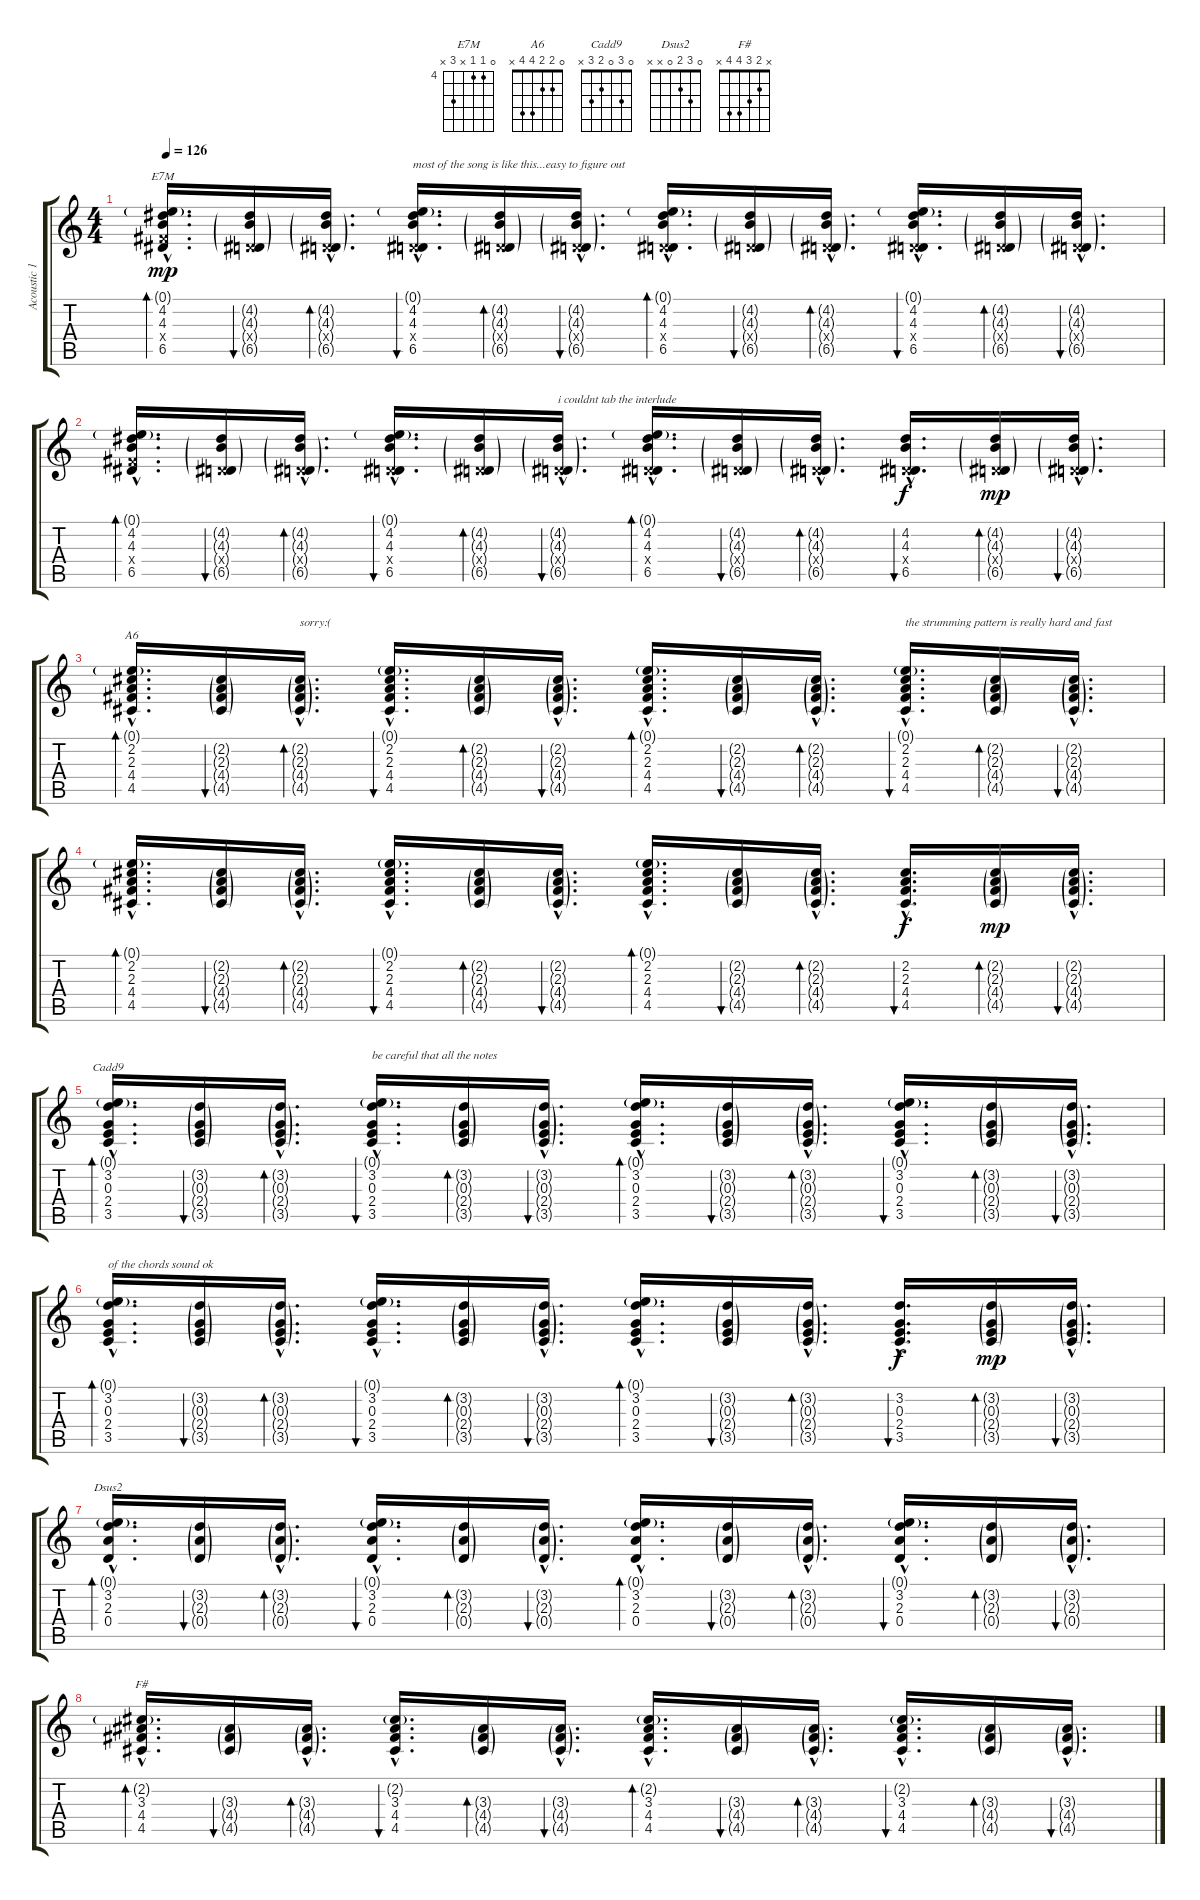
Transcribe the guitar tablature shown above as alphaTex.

\track ("Acoustic 1" "Acoustic 1") {instrument acousticguitarsteel}
\staff {score tabs}
\tuning (E4 B3 G3 D3 A2 E2) {hide}
\chord ("E7M" 0 4 4 x 6 x) {firstfret 4}
\chord ("A6" 0 2 2 4 4 x)
\chord ("Cadd9" 0 3 0 2 3 x)
\chord ("Dsus2" 0 3 2 0 x x)
\chord ("F#" x 2 3 4 4 x)
\ts (4 4)
\tempo 126
\clef g2
\ks c
(0.1{g hac} 4.2{hac} 4.3{hac} 4.4{hac x} 6.5{hac}).16{d bd 60 ch "E7M" dy mp instrument acousticguitarsteel} (4.2{g} 4.3{g} 0.4{g x} 6.5{g}).16{bu 60} (4.2{g hac} 4.3{g hac} 0.4{g hac x} 6.5{g hac}).16{d bd 60} (0.1{g hac} 4.2{hac} 4.3{hac} 0.4{hac x} 6.5{hac}).16{d bu 60 txt "most of the song is like this...easy to figure out"} (4.2{g} 4.3{g} 0.4{g x} 6.5{g}).16{bd 60} (4.2{g hac} 4.3{g hac} 0.4{g hac x} 6.5{g hac}).16{d bu 60} (0.1{g hac} 4.2{hac} 4.3{hac} 0.4{hac x} 6.5{hac}).16{d bd 60} (4.2{g} 4.3{g} 0.4{g x} 6.5{g}).16{bu 60} (4.2{g hac} 4.3{g hac} 0.4{g hac x} 6.5{g hac}).16{d bd 60} (0.1{g hac} 4.2{hac} 4.3{hac} 0.4{hac x} 6.5{hac}).16{d bu 60} (4.2{g} 4.3{g} 0.4{g x} 6.5{g}).16{bd 60} (4.2{g hac} 4.3{g hac} 0.4{g hac x} 6.5{g hac}).16{d bu 60} |
(0.1{g hac} 4.2{hac} 4.3{hac} 4.4{hac x} 6.5{hac}).16{d bd 60} (4.2{g} 4.3{g} 0.4{g x} 6.5{g}).16{bu 60} (4.2{g hac} 4.3{g hac} 0.4{g hac x} 6.5{g hac}).16{d bd 60} (0.1{g hac} 4.2{hac} 4.3{hac} 0.4{hac x} 6.5{hac}).16{d bu 60} (4.2{g} 4.3{g} 0.4{g x} 6.5{g}).16{bd 60} (4.2{g hac} 4.3{g hac} 0.4{g hac x} 6.5{g hac}).16{d bu 60 txt "i couldnt tab the interlude"} (0.1{g hac} 4.2{hac} 4.3{hac} 0.4{hac x} 6.5{hac}).16{d bd 60} (4.2{g} 4.3{g} 0.4{g x} 6.5{g}).16{bu 60} (4.2{g hac} 4.3{g hac} 0.4{g hac x} 6.5{g hac}).16{d bd 60} (4.2{hac} 4.3{hac} 0.4{hac x} 6.5{hac}).16{d bu 60 dy f} (4.2{g} 4.3{g} 0.4{g x} 6.5{g}).16{bd 60 dy mp} (4.2{g hac} 4.3{g hac} 0.4{g hac x} 6.5{g hac}).16{d bu 60} |
(0.1{g hac} 2.2{hac} 2.3{hac} 4.4{hac} 4.5{hac}).16{d bd 60 ch "A6"} (2.2{g} 2.3{g} 4.4{g} 4.5{g}).16{bu 60} (2.2{g hac} 2.3{g hac} 4.4{g hac} 4.5{g hac}).16{d bd 60 txt "sorry:("} (0.1{g hac} 2.2{hac} 2.3{hac} 4.4{hac} 4.5{hac}).16{d bu 60} (2.2{g} 2.3{g} 4.4{g} 4.5{g}).16{bd 60} (2.2{g hac} 2.3{g hac} 4.4{g hac} 4.5{g hac}).16{d bu 60} (0.1{g hac} 2.2{hac} 2.3{hac} 4.4{hac} 4.5{hac}).16{d bd 60} (2.2{g} 2.3{g} 4.4{g} 4.5{g}).16{bu 60} (2.2{g hac} 2.3{g hac} 4.4{g hac} 4.5{g hac}).16{d bd 60} (0.1{g hac} 2.2{hac} 2.3{hac} 4.4{hac} 4.5{hac}).16{d bu 60 txt "the strumming pattern is really hard and fast"} (2.2{g} 2.3{g} 4.4{g} 4.5{g}).16{bd 60} (2.2{g hac} 2.3{g hac} 4.4{g hac} 4.5{g hac}).16{d bu 60} |
(0.1{g hac} 2.2{hac} 2.3{hac} 4.4{hac} 4.5{hac}).16{d bd 60} (2.2{g} 2.3{g} 4.4{g} 4.5{g}).16{bu 60} (2.2{g hac} 2.3{g hac} 4.4{g hac} 4.5{g hac}).16{d bd 60} (0.1{g hac} 2.2{hac} 2.3{hac} 4.4{hac} 4.5{hac}).16{d bu 60} (2.2{g} 2.3{g} 4.4{g} 4.5{g}).16{bd 60} (2.2{g hac} 2.3{g hac} 4.4{g hac} 4.5{g hac}).16{d bu 60} (0.1{g hac} 2.2{hac} 2.3{hac} 4.4{hac} 4.5{hac}).16{d bd 60} (2.2{g} 2.3{g} 4.4{g} 4.5{g}).16{bu 60} (2.2{g hac} 2.3{g hac} 4.4{g hac} 4.5{g hac}).16{d bd 60} (2.2{hac} 2.3{hac} 4.4{hac} 4.5{hac}).16{d bu 60 dy f} (2.2{g} 2.3{g} 4.4{g} 4.5{g}).16{bd 60 dy mp} (2.2{g hac} 2.3{g hac} 4.4{g hac} 4.5{g hac}).16{d bu 60} |
(0.1{g hac} 3.2{hac} 0.3{hac} 2.4{hac} 3.5{hac}).16{d bd 60 ch "Cadd9"} (3.2{g} 0.3{g} 2.4{g} 3.5{g}).16{bu 60} (3.2{g hac} 0.3{g hac} 2.4{g hac} 3.5{g hac}).16{d bd 60} (0.1{g hac} 3.2{hac} 0.3{hac} 2.4{hac} 3.5{hac}).16{d bu 60 txt "be careful that all the notes"} (3.2{g} 0.3{g} 2.4{g} 3.5{g}).16{bd 60} (3.2{g hac} 0.3{g hac} 2.4{g hac} 3.5{g hac}).16{d bu 60} (0.1{g hac} 3.2{hac} 0.3{hac} 2.4{hac} 3.5{hac}).16{d bd 60} (3.2{g} 0.3{g} 2.4{g} 3.5{g}).16{bu 60} (3.2{g hac} 0.3{g hac} 2.4{g hac} 3.5{g hac}).16{d bd 60} (0.1{g hac} 3.2{hac} 0.3{hac} 2.4{hac} 3.5{hac}).16{d bu 60} (3.2{g} 0.3{g} 2.4{g} 3.5{g}).16{bd 60} (3.2{g hac} 0.3{g hac} 2.4{g hac} 3.5{g hac}).16{d bu 60} |
(0.1{g hac} 3.2{hac} 0.3{hac} 2.4{hac} 3.5{hac}).16{d bd 60 txt "of the chords sound ok"} (3.2{g} 0.3{g} 2.4{g} 3.5{g}).16{bu 60} (3.2{g hac} 0.3{g hac} 2.4{g hac} 3.5{g hac}).16{d bd 60} (0.1{g hac} 3.2{hac} 0.3{hac} 2.4{hac} 3.5{hac}).16{d bu 60} (3.2{g} 0.3{g} 2.4{g} 3.5{g}).16{bd 60} (3.2{g hac} 0.3{g hac} 2.4{g hac} 3.5{g hac}).16{d bu 60} (0.1{g hac} 3.2{hac} 0.3{hac} 2.4{hac} 3.5{hac}).16{d bd 60} (3.2{g} 0.3{g} 2.4{g} 3.5{g}).16{bu 60} (3.2{g hac} 0.3{g hac} 2.4{g hac} 3.5{g hac}).16{d bd 60} (3.2{hac} 0.3{hac} 2.4{hac} 3.5{hac}).16{d bu 60 dy f} (3.2{g} 0.3{g} 2.4{g} 3.5{g}).16{bd 60 dy mp} (3.2{g hac} 0.3{g hac} 2.4{g hac} 3.5{g hac}).16{d bu 60} |
(0.1{g hac} 3.2{hac} 2.3{hac} 0.4{hac}).16{d bd 60 ch "Dsus2"} (3.2{g} 2.3{g} 0.4{g}).16{bu 60} (3.2{g hac} 2.3{g hac} 0.4{g hac}).16{d bd 60} (0.1{g hac} 3.2{hac} 2.3{hac} 0.4{hac}).16{d bu 60} (3.2{g} 2.3{g} 0.4{g}).16{bd 60} (3.2{g hac} 2.3{g hac} 0.4{g hac}).16{d bu 60} (0.1{g hac} 3.2{hac} 2.3{hac} 0.4{hac}).16{d bd 60} (3.2{g} 2.3{g} 0.4{g}).16{bu 60} (3.2{g hac} 2.3{g hac} 0.4{g hac}).16{d bd 60} (0.1{g hac} 3.2{hac} 2.3{hac} 0.4{hac}).16{d bu 60} (3.2{g} 2.3{g} 0.4{g}).16{bd 60} (3.2{g hac} 2.3{g hac} 0.4{g hac}).16{d bu 60} |
(2.2{g hac} 3.3{hac} 4.4{hac} 4.5{hac}).16{d bd 60 ch "F#"} (3.3{g} 4.4{g} 4.5{g}).16{bu 60} (3.3{g hac} 4.4{g hac} 4.5{g hac}).16{d bd 60} (2.2{g hac} 3.3{hac} 4.4{hac} 4.5{hac}).16{d bu 60} (3.3{g} 4.4{g} 4.5{g}).16{bd 60} (3.3{g hac} 4.4{g hac} 4.5{g hac}).16{d bu 60} (2.2{g hac} 3.3{hac} 4.4{hac} 4.5{hac}).16{d bd 60} (3.3{g} 4.4{g} 4.5{g}).16{bu 60} (3.3{g hac} 4.4{g hac} 4.5{g hac}).16{d bd 60} (2.2{g hac} 3.3{hac} 4.4{hac} 4.5{hac}).16{d bu 60} (3.3{g} 4.4{g} 4.5{g}).16{bd 60} (3.3{g hac} 4.4{g hac} 4.5{g hac}).16{d bu 60}
